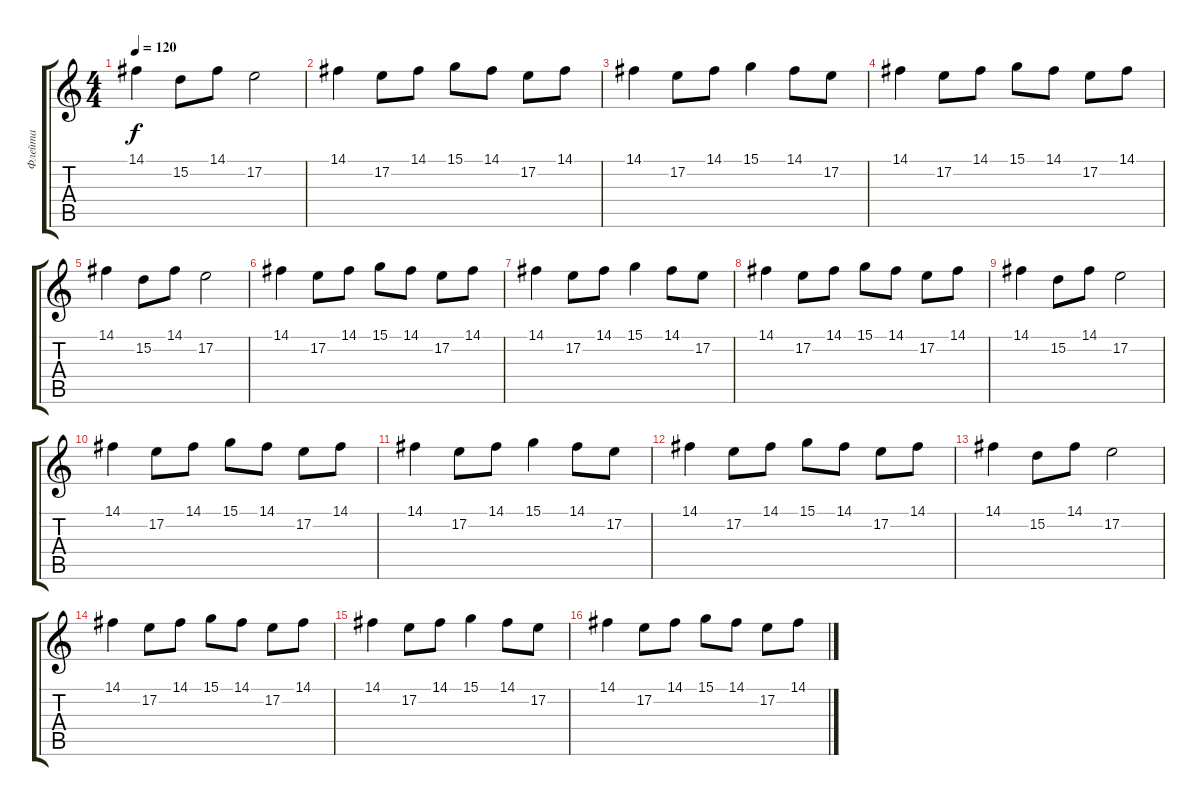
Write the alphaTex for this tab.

\track ("Флейта" "Флейта") {instrument flute}
\staff {score tabs}
\tuning (E4 B3 G3 D3 A2 E2) {hide}
\ts (4 4)
\tempo 120
\clef g2
\ks c
14.1.4{dy f} 15.2.8 14.1.8 17.2.2 |
14.1.4 17.2.8 14.1.8 15.1.8 14.1.8 17.2.8 14.1.8 |
14.1.4 17.2.8 14.1.8 15.1.4 14.1.8 17.2.8 |
14.1.4 17.2.8 14.1.8 15.1.8 14.1.8 17.2.8 14.1.8 |
14.1.4 15.2.8 14.1.8 17.2.2 |
14.1.4 17.2.8 14.1.8 15.1.8 14.1.8 17.2.8 14.1.8 |
14.1.4 17.2.8 14.1.8 15.1.4 14.1.8 17.2.8 |
14.1.4 17.2.8 14.1.8 15.1.8 14.1.8 17.2.8 14.1.8 |
14.1.4 15.2.8 14.1.8 17.2.2 |
14.1.4{volume 9} 17.2.8 14.1.8 15.1.8 14.1.8 17.2.8 14.1.8 |
14.1.4 17.2.8 14.1.8 15.1.4 14.1.8 17.2.8 |
14.1.4 17.2.8 14.1.8 15.1.8 14.1.8 17.2.8 14.1.8 |
14.1.4 15.2.8 14.1.8 17.2.2 |
14.1.4 17.2.8 14.1.8 15.1.8 14.1.8 17.2.8 14.1.8 |
14.1.4 17.2.8 14.1.8 15.1.4 14.1.8 17.2.8 |
14.1.4 17.2.8 14.1.8 15.1.8 14.1.8 17.2.8 14.1.8
